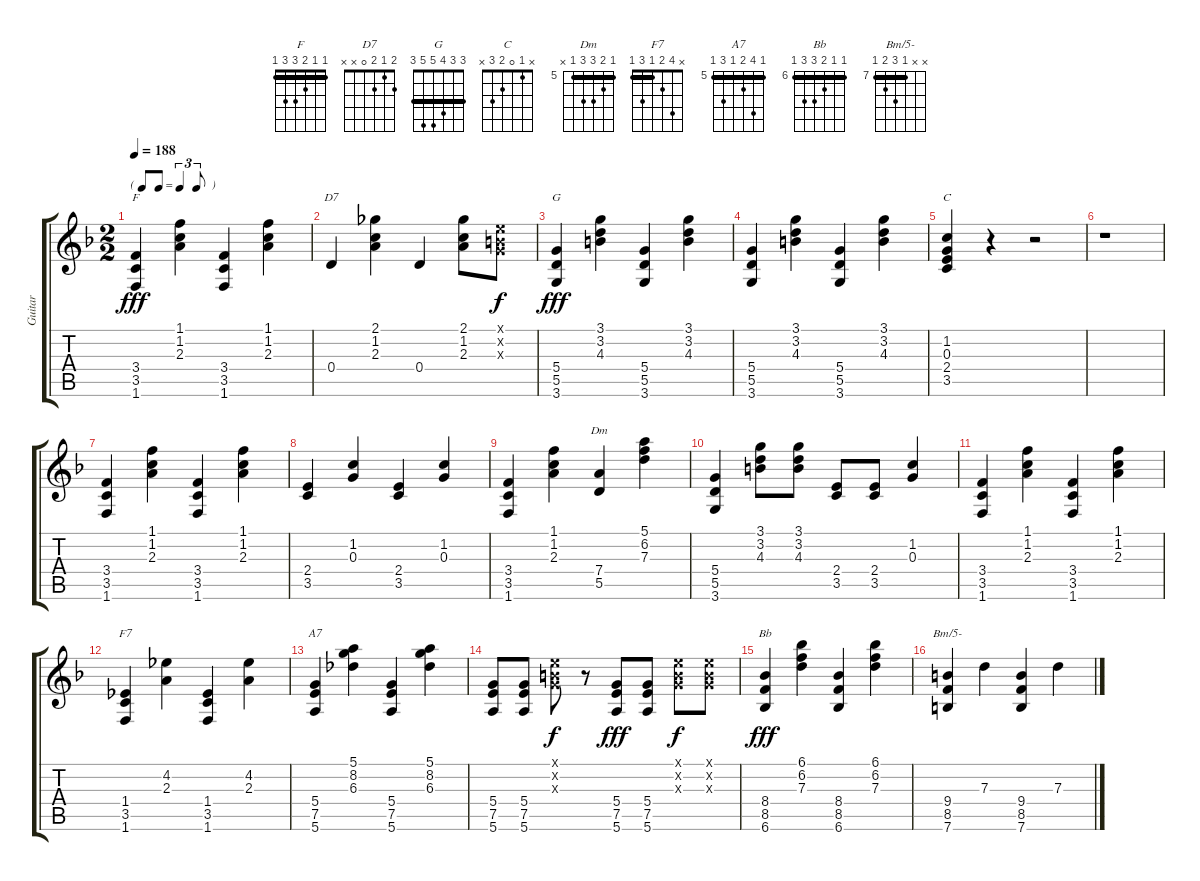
\track ("Guitar" "Guitar") {instrument acousticguitarsteel}
\staff {score tabs}
\tuning (E4 B3 G3 D3 A2 E2) {hide}
\chord ("F" 1 1 2 3 3 1) {barre 1}
\chord ("D7" 2 1 2 0 x x)
\chord ("G" 3 3 4 5 5 3) {barre 3}
\chord ("C" x 1 0 2 3 x)
\chord ("Dm" 5 6 7 7 5 x) {firstfret 5 barre 5}
\chord ("F7" x 4 2 1 3 1) {barre 1}
\chord ("A7" 5 8 6 5 7 5) {firstfret 5 barre 5}
\chord ("Bb" 6 6 7 8 8 6) {firstfret 6 barre 6}
\chord ("Bm/5-" x x 7 9 8 7) {firstfret 7 barre 7}
\ts (2 2)
\tf triplet8th
\tempo 188
\clef g2
\ks f
(3.4 3.5 1.6).4{ch "F" dy fff} (1.1 1.2 2.3).4 (3.4 3.5 1.6).4 (1.1 1.2 2.3).4 |
0.4.4{ch "D7"} (2.1 1.2 2.3).4 0.4.4 (2.1 1.2 2.3).8 (0.1{x} 0.2{x} 0.3{x}).8{dy f} |
(5.4 5.5 3.6).4{ch "G" dy fff} (3.1 3.2 4.3).4 (5.4 5.5 3.6).4 (3.1 3.2 4.3).4 |
(5.4 5.5 3.6).4 (3.1 3.2 4.3).4 (5.4 5.5 3.6).4 (3.1 3.2 4.3).4 |
(1.2 0.3 2.4 3.5).4{ch "C"} r.4 r.2 |
r.1 |
(3.4 3.5 1.6).4 (1.1 1.2 2.3).4 (3.4 3.5 1.6).4 (1.1 1.2 2.3).4 |
(2.4 3.5).4 (1.2 0.3).4 (2.4 3.5).4 (1.2 0.3).4 |
(3.4 3.5 1.6).4 (1.1 1.2 2.3).4 (7.4 5.5).4{ch "Dm"} (5.1 6.2 7.3).4 |
(5.4 5.5 3.6).4 (3.1 3.2 4.3).8 (3.1 3.2 4.3).8 (2.4 3.5).8 (2.4 3.5).8 (1.2 0.3).4 |
(3.4 3.5 1.6).4 (1.1 1.2 2.3).4 (3.4 3.5 1.6).4 (1.1 1.2 2.3).4 |
(1.4 3.5 1.6).4{ch "F7"} (4.2 2.3).4 (1.4 3.5 1.6).4 (4.2 2.3).4 |
(5.4 7.5 5.6).4{ch "A7"} (5.1 8.2 6.3).4 (5.4 7.5 5.6).4 (5.1 8.2 6.3).4 |
(5.4 7.5 5.6).8 (5.4 7.5 5.6).8 (0.1{x} 0.2{x} 0.3{x}).8{dy f} r.8 (5.4 7.5 5.6).8{dy fff} (5.4 7.5 5.6).8 (0.1{x} 0.2{x} 0.3{x}).8{dy f} (0.1{x} 0.2{x} 0.3{x}).8 |
(8.4 8.5 6.6).4{ch "Bb" dy fff} (6.1 6.2 7.3).4 (8.4 8.5 6.6).4 (6.1 6.2 7.3).4 |
(9.4 8.5 7.6).4{ch "Bm/5-"} 7.3.4 (9.4 8.5 7.6).4 7.3.4
